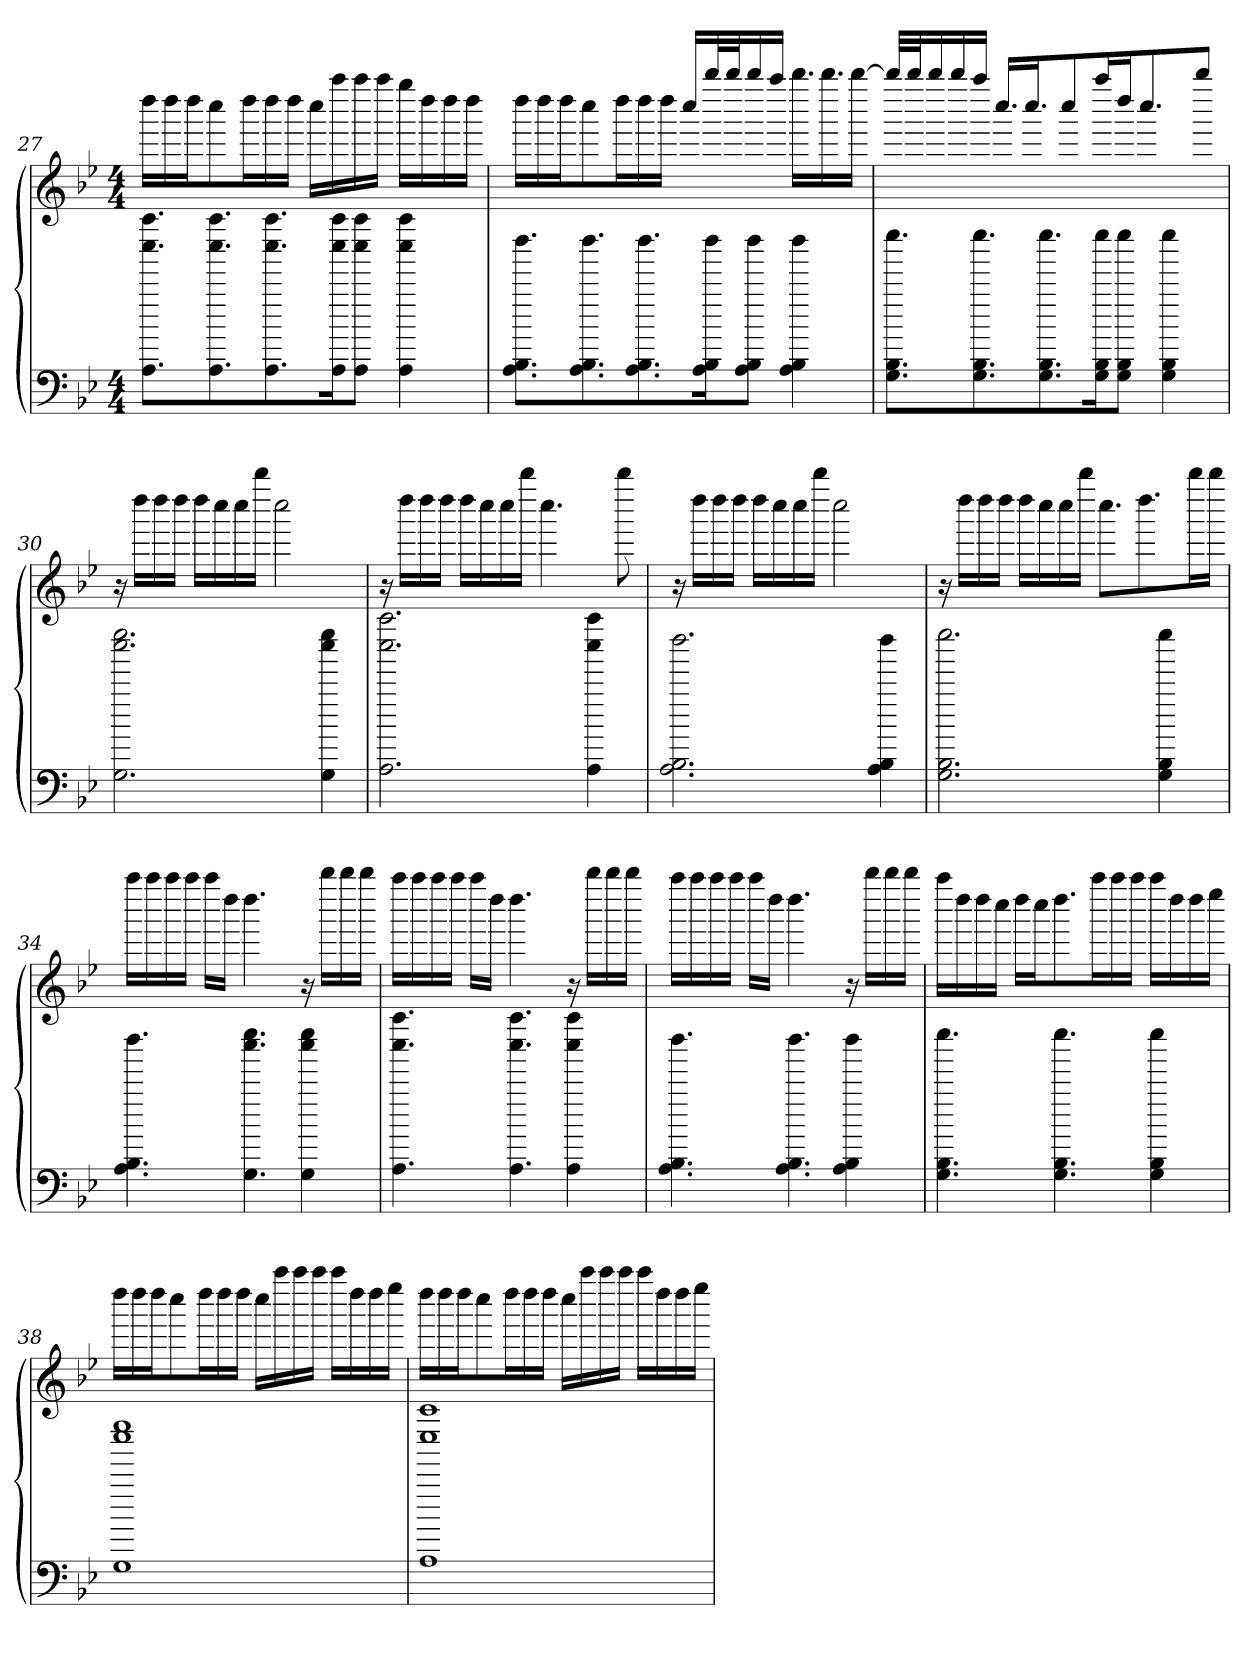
**kern	**kern
*part1	*part1
*staff2	*staff1
!!LO:LB:g=z
*clefF4	*clefG2
*k[b-e-]	*k[b-e-]
*M4/4	*M4/4
=27	=27
8.A\ 8.cccc\ 8.aaaa\L	16dddd\LL
.	16dddd\
.	16dddd\J
8.A\ 8.cccc\ 8.aaaa\	8cccc\
.	16dddd\L
8.A\ 8.cccc\ 8.aaaa\	16dddd\
.	16dddd\JJ
.	16cccc\LL
16A\ 16cccc\ 16aaaa\k	16aaaa\
8A\ 8cccc\ 8aaaa\J	16aaaa\
.	16aaaa\JJ
4A\ 4cccc\ 4aaaa\	16gggg\LL
.	16dddd\
.	16dddd\
.	16dddd\JJ
=28	=28
8.A\ 8.B-\ 8.dddd\L	16dddd\LL
.	16dddd\
.	16dddd\J
8.A\ 8.B-\ 8.dddd\	8cccc\
.	16dddd\L
8.A\ 8.B-\ 8.dddd\	16dddd\
.	16dddd\JJ
.	16cccc/LL
16A\ 16B-\ 16dddd\k	32bbbb-/L
.	32bbbb-/J
8A\ 8B-\ 8dddd\J	16bbbb-/
.	16aaaa/JJ
4A\ 4B-\ 4dddd\	16.bbbb-\LL
.	16.bbbb-\
.	[16bbbb-\JJ
!!LO:LB:g=z
=29	=29
8.G\ 8.B-\ 8.eeee-\L	32bbbb-/LLL]
.	32bbbb-/J
.	16bbbb-/
.	16bbbb-/
8.G\ 8.B-\ 8.eeee-\	16aaaa/JJ
.	16.cccc/LL
.	16.cccc/J
8.G\ 8.B-\ 8.eeee-\	.
.	8cccc/
16G\ 16B-\ 16eeee-\k	16aaaa/L
8G\ 8B-\ 8eeee-\J	16dddd/J
.	8.cccc/
4G\ 4B-\ 4eeee-\	.
.	8bbbb-/J
=30	=30
2.G\ 2.cccc\ 2.eeee-\	16r
.	16dddd\LL
.	16dddd\
.	16dddd\JJ
.	16dddd\LL
.	16cccc\
.	16cccc\
.	16bbbb-\JJ
.	2cccc\
4G\ 4cccc\ 4eeee-\	.
=31	=31
2.A\ 2.cccc\ 2.aaaa\	16r
.	16dddd\LL
.	16dddd\
.	16dddd\JJ
.	16dddd\LL
.	16cccc\
.	16cccc\
.	16bbbb-\JJ
.	4.cccc\
4A\ 4cccc\ 4aaaa\	.
.	8bbbb-\
!!LO:LB:g=z
=32	=32
2.A\ 2.B-\ 2.dddd\	16r
.	16dddd\LL
.	16dddd\
.	16dddd\JJ
.	16dddd\LL
.	16cccc\
.	16cccc\
.	16bbbb-\JJ
.	2cccc\
4A\ 4B-\ 4dddd\	.
=33	=33
2.G\ 2.B-\ 2.eeee-\	16r
.	16dddd\LL
.	16dddd\
.	16dddd\JJ
.	16dddd\LL
.	16cccc\
.	16cccc\
.	16bbbb-\JJ
.	8.cccc\L
.	8.dddd\
4G\ 4B-\ 4eeee-\	.
.	16bbbb-\L
.	16bbbb-\JJ
=34	=34
4.A\ 4.B-\ 4.dddd\	16aaaa\LL
.	16aaaa\
.	16aaaa\
.	16aaaa\JJ
.	16aaaa\LL
.	16dddd\JJ
4.G\ 4.cccc\ 4.eeee-\	4.dddd\
4G\ 4cccc\ 4eeee-\	16r
.	16bbbb-\LL
.	16bbbb-\
.	16bbbb-\JJ
!!LO:LB:g=z
=35	=35
4.A\ 4.cccc\ 4.aaaa\	16aaaa\LL
.	16aaaa\
.	16aaaa\
.	16aaaa\JJ
.	16aaaa\LL
.	16dddd\JJ
4.A\ 4.cccc\ 4.aaaa\	4.dddd\
4A\ 4cccc\ 4aaaa\	16r
.	16bbbb-\LL
.	16bbbb-\
.	16bbbb-\JJ
=36	=36
4.A\ 4.B-\ 4.dddd\	16aaaa\LL
.	16aaaa\
.	16aaaa\
.	16aaaa\JJ
.	16aaaa\LL
.	16dddd\JJ
4.A\ 4.B-\ 4.dddd\	4.dddd\
4A\ 4B-\ 4dddd\	16r
.	16bbbb-\LL
.	16bbbb-\
.	16bbbb-\JJ
=37	=37
4.G\ 4.B-\ 4.eeee-\	16aaaa\LL
.	16dddd\
.	16dddd\
.	16cccc\JJ
.	16dddd\LL
.	16cccc\J
4.G\ 4.B-\ 4.eeee-\	8.dddd\
.	16aaaa\L
.	16aaaa\
.	16aaaa\JJ
4G\ 4B-\ 4eeee-\	16aaaa\LL
.	16dddd\
.	16dddd\
.	16eeee-\JJ
!!LO:PB:g=z
=38	=38
1G 1cccc 1eeee-	16dddd\LL
.	16dddd\
.	16dddd\J
.	8cccc\
.	16dddd\L
.	16dddd\
.	16dddd\JJ
.	16cccc\LL
.	16aaaa\
.	16aaaa\
.	16aaaa\JJ
.	16aaaa\LL
.	16dddd\
.	16dddd\
.	16eeee-\JJ
=39	=39
1A 1cccc 1aaaa	16dddd\LL
.	16dddd\
.	16dddd\J
.	8cccc\
.	16dddd\L
.	16dddd\
.	16dddd\JJ
.	16cccc\LL
.	16aaaa\
.	16aaaa\
.	16aaaa\JJ
.	16aaaa\LL
.	16dddd\
.	16dddd\
.	16eeee-\JJ
=	=
*-	*-
